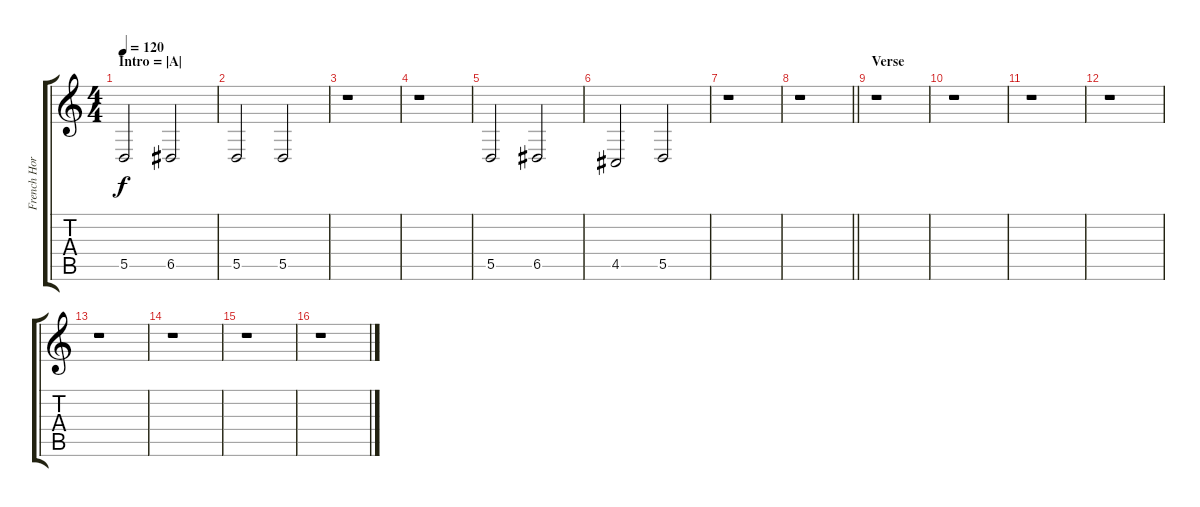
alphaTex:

\track ("French Horn" "French Hor") {instrument frenchhorn}
\staff {score tabs}
\tuning (E4 B3 G3 D3 A2 E2) {hide}
\ts (4 4)
\section ("" "Intro = |A|")
\tempo 120
\clef g2
\ks c
5.5.2{dy f instrument frenchhorn} 6.5.2 |
5.5.2 5.5.2 |
r.1 |
r.1 |
5.5.2 6.5.2 |
4.5.2 5.5.2 |
r.1 |
\barLineRight lightlight
r.1 |
\section ("" "Verse")
r.1 |
r.1 |
r.1 |
r.1 |
r.1 |
r.1 |
r.1 |
r.1
